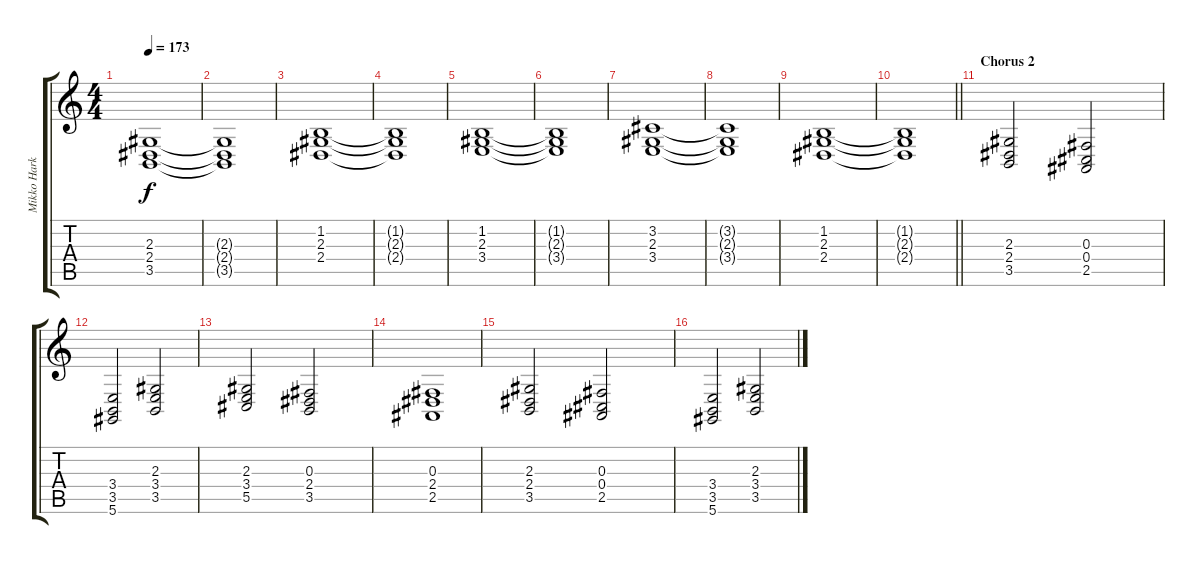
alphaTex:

\track ("Mikko Harkin - Keyboard II" "Mikko Hark") {instrument stringensemble1}
\staff {score tabs}
\tuning (Eb4 Bb3 Gb3 Db3 Ab2 Eb2) {hide}
\ts (4 4)
\tempo 173
\clef g2
\ks aminor
(2.3 2.4 3.5).1{dy f} |
(2.3{t} 2.4{t} 3.5{t}).1 |
(1.2 2.3 2.4).1{volume 13} |
(1.2{t} 2.3{t} 2.4{t}).1 |
(1.2 2.3 3.4).1 |
(1.2{t} 2.3{t} 3.4{t}).1 |
(3.2 2.3 3.4).1 |
(3.2{t} 2.3{t} 3.4{t}).1 |
(1.2 2.3 2.4).1 |
\barLineRight lightlight
(1.2{t} 2.3{t} 2.4{t}).1 |
\section ("" "Chorus 2")
\ks c
(2.3 2.4 3.5).2 (0.3 0.4 2.5).2 |
(3.4 3.5 5.6).2 (2.3 3.4 3.5).2 |
(2.3 3.4 5.5).2 (0.3 2.4 3.5).2 |
(0.3 2.4 2.5).1 |
(2.3 2.4 3.5).2 (0.3 0.4 2.5).2 |
(3.4 3.5 5.6).2 (2.3 3.4 3.5).2
